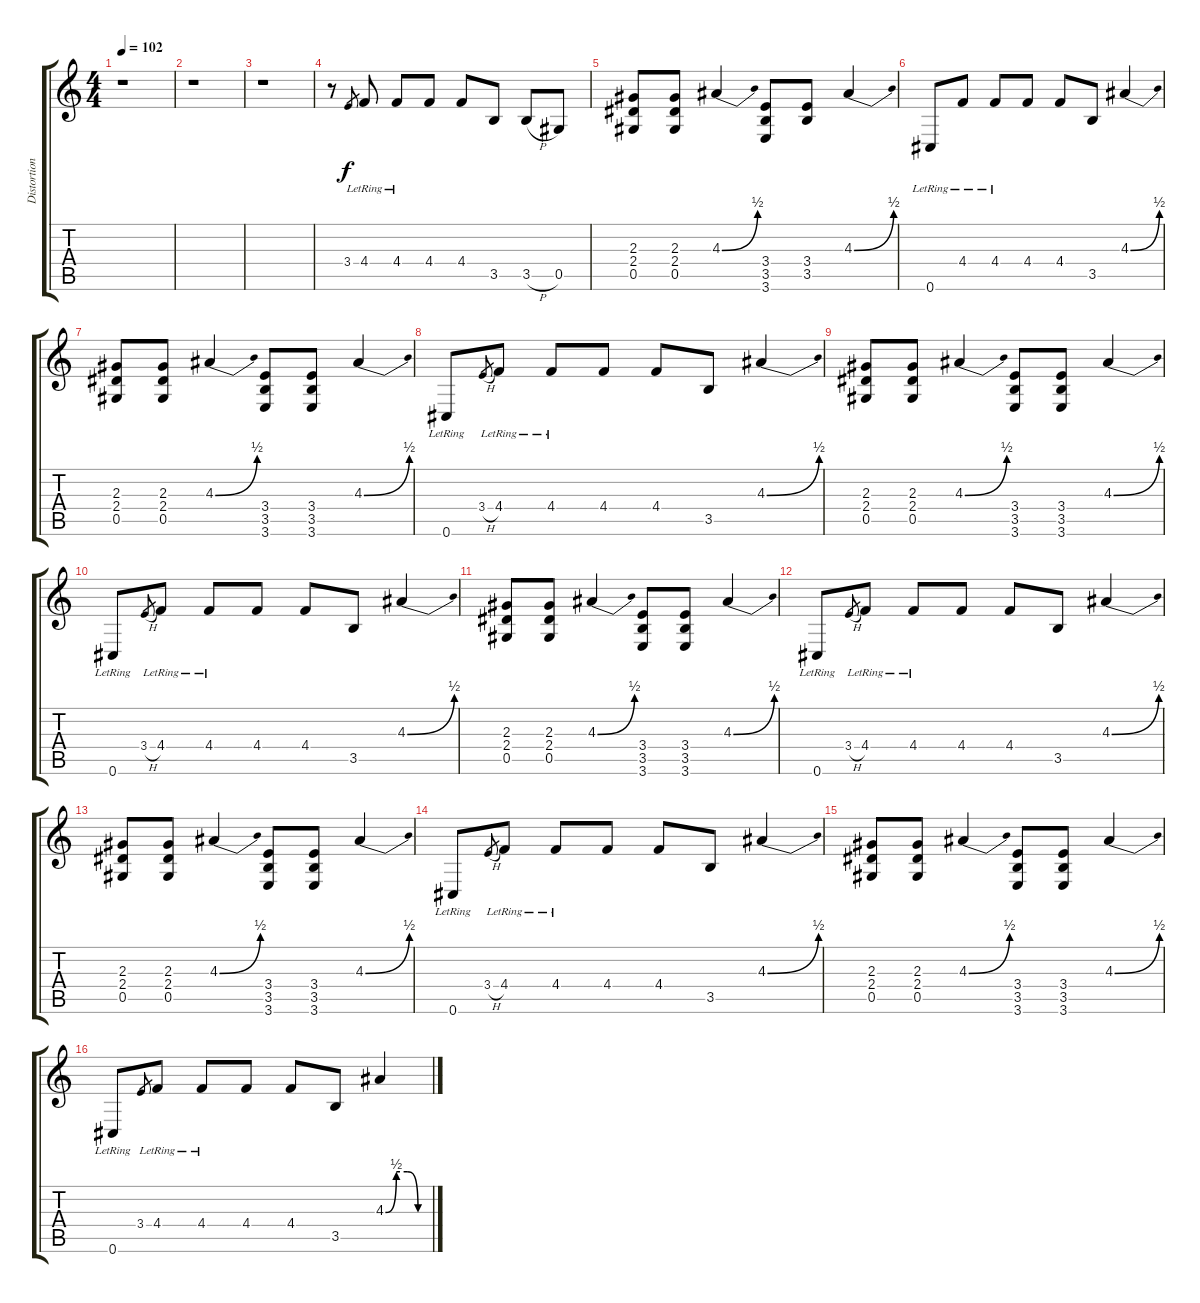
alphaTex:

\track ("Distortion" "Distortion") {instrument distortionguitar}
\staff {score tabs}
\tuning (Eb4 Bb3 Gb3 Db3 Ab2 Db2) {hide}
\ts (4 4)
\tempo 102
\clef g2
\ks c
r.1{dy p} |
r.1 |
r.1 |
r.8 3.4.8{gr dy f} 4.4{lr}.8 4.4{lr}.8 4.4.8 4.4.8 3.5.8 3.5{h}.8 0.5.8 |
(2.3 2.4 0.5).8 (2.3 2.4 0.5).8 4.3{be (bend 0 0 60 2)}.4 (3.4 3.5 3.6).8 (3.4 3.5).8 4.3{be (bend 0 0 60 2)}.4 |
0.6{lr}.8 4.4{lr}.8 4.4{lr}.8 4.4.8 4.4.8 3.5.8 4.3{be (bend 0 0 60 2)}.4 |
(2.3 2.4 0.5).8 (2.3 2.4 0.5).8 4.3{be (bend 0 0 60 2)}.4 (3.4 3.5 3.6).8 (3.4 3.5 3.6).8 4.3{be (bend 0 0 60 2)}.4 |
0.6{lr}.8 3.4{h}.8{gr} 4.4{lr}.8 4.4{lr}.8 4.4.8 4.4.8 3.5.8 4.3{be (bend 0 0 60 2)}.4 |
(2.3 2.4 0.5).8 (2.3 2.4 0.5).8 4.3{be (bend 0 0 60 2)}.4 (3.4 3.5 3.6).8 (3.4 3.5 3.6).8 4.3{be (bend 0 0 60 2)}.4 |
0.6{lr}.8 3.4{h}.8{gr} 4.4{lr}.8 4.4{lr}.8 4.4.8 4.4.8 3.5.8 4.3{be (bend 0 0 60 2)}.4 |
(2.3 2.4 0.5).8 (2.3 2.4 0.5).8 4.3{be (bend 0 0 60 2)}.4 (3.4 3.5 3.6).8 (3.4 3.5 3.6).8 4.3{be (bend 0 0 60 2)}.4 |
0.6{lr}.8 3.4{h}.8{gr} 4.4{lr}.8 4.4{lr}.8 4.4.8 4.4.8 3.5.8 4.3{be (bend 0 0 60 2)}.4 |
(2.3 2.4 0.5).8 (2.3 2.4 0.5).8 4.3{be (bend 0 0 60 2)}.4 (3.4 3.5 3.6).8 (3.4 3.5 3.6).8 4.3{be (bend 0 0 60 2)}.4 |
0.6{lr}.8 3.4{h}.8{gr} 4.4{lr}.8 4.4{lr}.8 4.4.8 4.4.8 3.5.8 4.3{be (bend 0 0 60 2)}.4 |
(2.3 2.4 0.5).8 (2.3 2.4 0.5).8 4.3{be (bend 0 0 60 2)}.4 (3.4 3.5 3.6).8 (3.4 3.5 3.6).8 4.3{be (bend 0 0 60 2)}.4 |
0.6{lr}.8 3.4.8{gr} 4.4{lr}.8 4.4{lr}.8 4.4.8 4.4.8 3.5.8 4.3{be (custom 0 0 15 2 30 2 45 0 60 0)}.4
